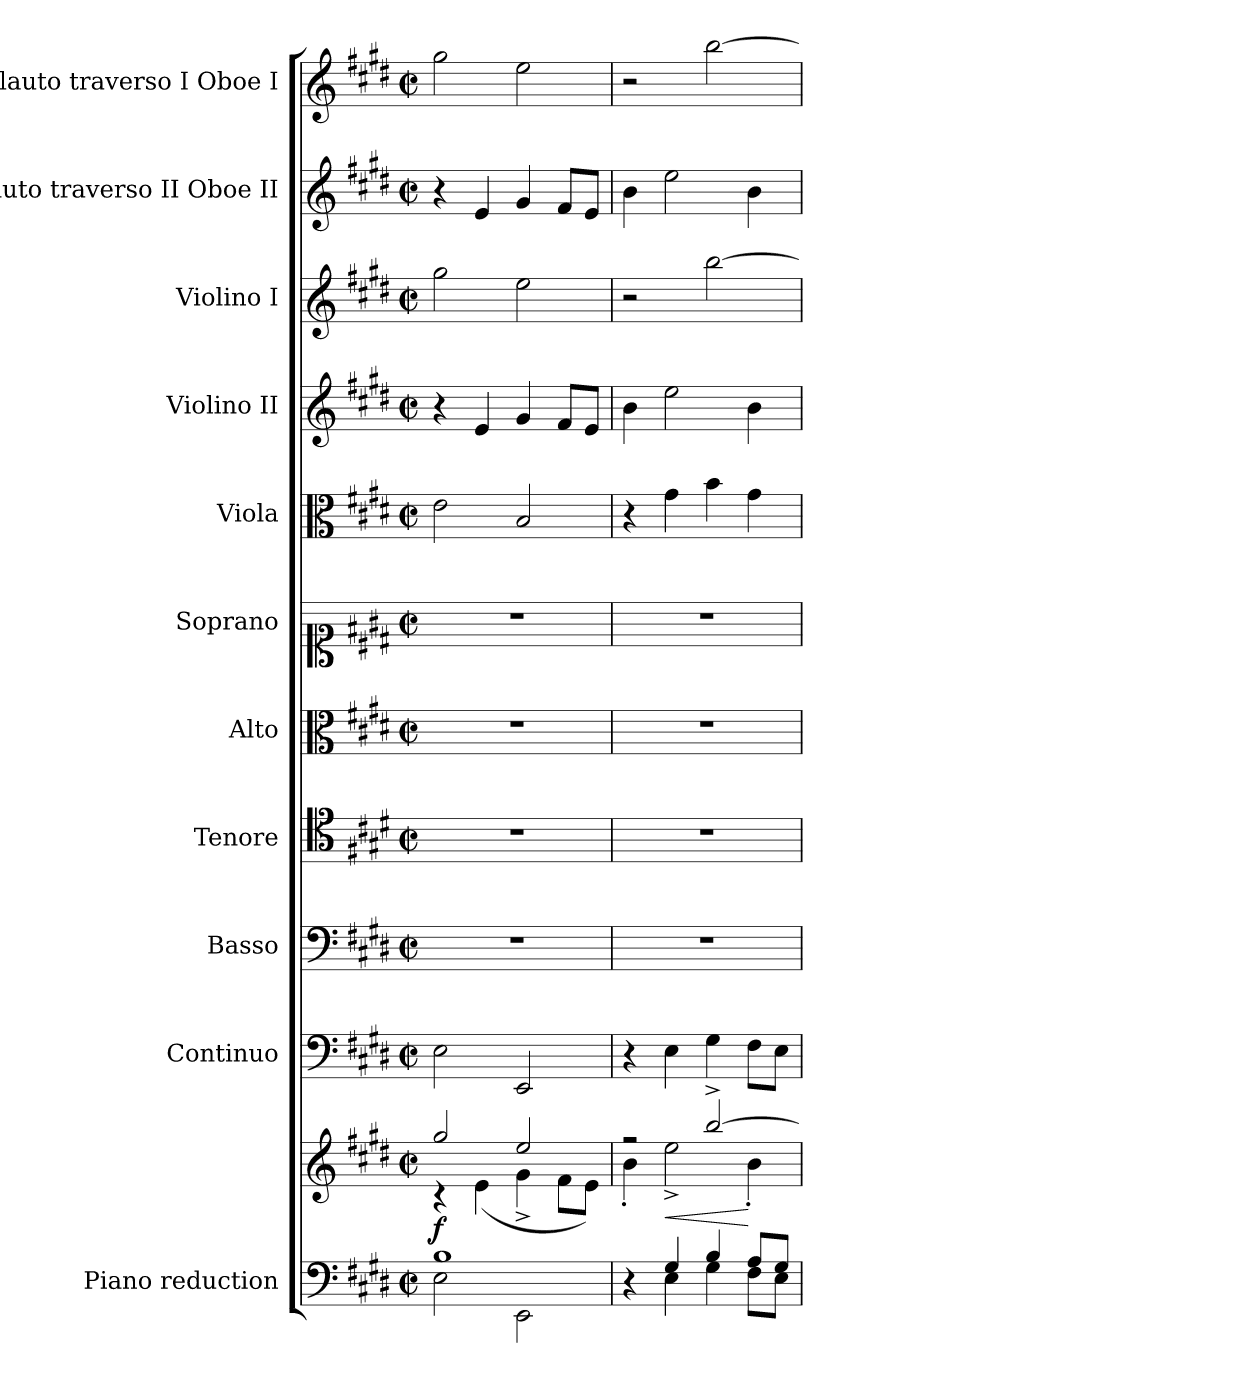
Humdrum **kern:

**kern	**kern	**dynam	**kern	**kern	**kern	**kern	**kern	**kern	**kern	**kern	**kern	**kern
*part11	*part11	*part11	*part10	*part9	*part8	*part7	*part6	*part5	*part4	*part3	*part2	*part1
*staff12	*staff11	*staff11/12	*staff10	*staff9	*staff8	*staff7	*staff6	*staff5	*staff4	*staff3	*staff2	*staff1
*I"Piano reduction	*	*	*I"Continuo	*I"Basso	*I"Tenore	*I"Alto	*I"Soprano	*I"Viola	*I"Violino II	*I"Violino I	*I"Flauto traverso II Oboe II	*I"Flauto traverso I Oboe I
*I'Pno	*	*	*	*	*	*	*	*	*	*	*I'Ob	*I'Ob
*clefF4	*clefG2	*	*clefF4	*clefF4	*clefC4	*clefC3	*clefC1	*clefC3	*clefG2	*clefG2	*clefG2	*clefG2
*k[f#c#g#d#]	*k[f#c#g#d#]	*	*k[f#c#g#d#]	*k[f#c#g#d#]	*k[f#c#g#d#]	*k[f#c#g#d#]	*k[f#c#g#d#]	*k[f#c#g#d#]	*k[f#c#g#d#]	*k[f#c#g#d#]	*k[f#c#g#d#]	*k[f#c#g#d#]
*M2/2	*M2/2	*	*M2/2	*M2/2	*M2/2	*M2/2	*M2/2	*M2/2	*M2/2	*M2/2	*M2/2	*M2/2
*met(c|)	*met(c|)	*	*met(c|)	*met(c|)	*met(c|)	*met(c|)	*met(c|)	*met(c|)	*met(c|)	*met(c|)	*met(c|)	*met(c|)
=1	=1	=1	=1	=1	=1	=1	=1	=1	=1	=1	=1	=1
*^	*^	*	*	*	*	*	*	*	*	*	*	*
!	!	!	!	!LO:DY:b	!	!	!	!	!	!	!	!	!	!
1B	2E\	2gg#/	4r	f	2E\	1r	1r	1r	1r	2e\	4r	2gg#\	4r	2gg#\
.	.	.	(<4e\	.	.	.	.	.	.	.	4e/	.	4e/	.
.	2EE\	2ee/	4g#^\	.	2EE/	.	.	.	.	2B/	4g#/	2ee\	4g#/	2ee\
.	.	.	8f#\L	.	.	.	.	.	.	.	8f#/L	.	8f#/L	.
.	.	.	8e\J)	.	.	.	.	.	.	.	8e/J	.	8e/J	.
=2	=2	=2	=2	=2	=2	=2	=2	=2	=2	=2	=2	=2	=2	=2
4r	4ryy	2rff	4b'\	.	4r	1r	1r	1r	1r	4r	4b\	2r	4b\	2r
!	!	!	!	!LO:HP:b	!	!	!	!	!	!	!	!	!	!
4G#/	4E\	.	2ee^\	<	4E\	.	.	.	.	4g#\	2ee\	.	2ee\	.
4B/	4G#\	[2bb^/	.	.	4G#\	.	.	.	.	4b\	.	[2bb\	.	[2bb\
8A/L	8F#\L	.	4b'\	[	8F#\L	.	.	.	.	4g#\	4b\	.	4b\	.
8G#/J	8E\J	.	.	.	8E\J	.	.	.	.	.	.	.	.	.
*v	*v	*	*	*	*	*	*	*	*	*	*	*	*	*
*	*v	*v	*	*	*	*	*	*	*	*	*	*	*
=	=	=	=	=	=	=	=	=	=	=	=	=
*-	*-	*-	*-	*-	*-	*-	*-	*-	*-	*-	*-	*-
